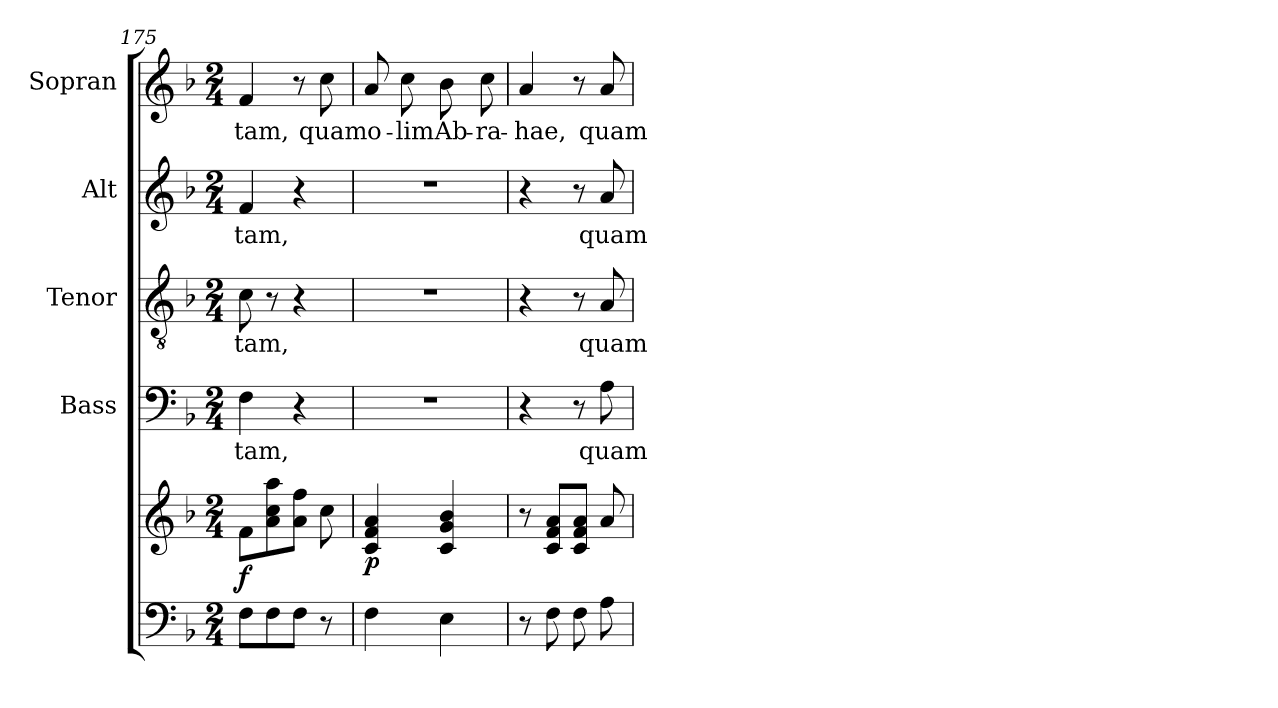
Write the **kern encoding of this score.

**kern	**kern	**dynam	**kern	**text	**kern	**text	**kern	**text	**kern	**text
*part5	*part5	*part5	*part4	*part4	*part3	*part3	*part2	*part2	*part1	*part1
*staff6	*staff5	*staff5/6	*staff4	*staff4	*staff3	*staff3	*staff2	*staff2	*staff1	*staff1
*	*	*	*I"Bass	*	*I"Tenor	*	*I"Alt	*	*I"Sopran	*
*	*	*	*I'B.	*	*I'T.	*	*I'A.	*	*I'S.	*
*clefF4	*clefG2	*	*clefF4	*	*clefGv2	*	*clefG2	*	*clefG2	*
*k[b-]	*k[b-]	*	*k[b-]	*	*k[b-]	*	*k[b-]	*	*k[b-]	*
*F:	*F:	*	*F:	*	*F:	*	*F:	*	*F:	*
*M2/4	*M2/4	*	*M2/4	*	*M2/4	*	*M2/4	*	*M2/4	*
=175	=175	=175	=175	=175	=175	=175	=175	=175	=175	=175
!	!	!LO:DY:b	!	!LO:LY:b	!	!LO:LY:b	!	!LO:LY:b	!	!LO:LY:b
8F\L	8f\L	f	4F\	-tam,	8c\	-tam,	4f/	-tam,	4f/	-tam,
8F\	8a\ 8cc\ 8aa\	.	.	.	8r	.	.	.	.	.
8F\J	8a\ 8ff\J	.	4r	.	4r	.	4r	.	8r	.
!	!	!	!	!	!	!	!	!	!	!LO:LY:b
8r	8cc\	.	.	.	.	.	.	.	8cc\	quam
=176	=176	=176	=176	=176	=176	=176	=176	=176	=176	=176
!	!	!LO:DY:b	!	!	!	!	!	!	!	!LO:LY:b
4F\	4c/ 4f/ 4a/	p	2r	.	2r	.	2r	.	8a/	o-
!	!	!	!	!	!	!	!	!	!	!LO:LY:b
.	.	.	.	.	.	.	.	.	8cc\	-lim
!	!	!	!	!	!	!	!	!	!	!LO:LY:b
4E\	4c/ 4g/ 4b-/	.	.	.	.	.	.	.	8b-\	Ab-
!	!	!	!	!	!	!	!	!	!	!LO:LY:b
.	.	.	.	.	.	.	.	.	8cc\	-ra-
!!LO:LB:g=z
=177	=177	=177	=177	=177	=177	=177	=177	=177	=177	=177
!	!	!	!	!	!	!	!	!	!	!LO:LY:b
8r	8r	.	4r	.	4r	.	4r	.	4a/	-hae,
8F\	8c/ 8f/ 8a/L	.	.	.	.	.	.	.	.	.
8F\	8c/ 8f/ 8a/J	.	8r	.	8r	.	8r	.	8r	.
!	!	!	!	!LO:LY:b	!	!LO:LY:b	!	!LO:LY:b	!	!LO:LY:b
8A\	8a/	.	8A\	quam	8A/	quam	8a/	quam	8a/	quam
=	=	=	=	=	=	=	=	=	=	=
*-	*-	*-	*-	*-	*-	*-	*-	*-	*-	*-
